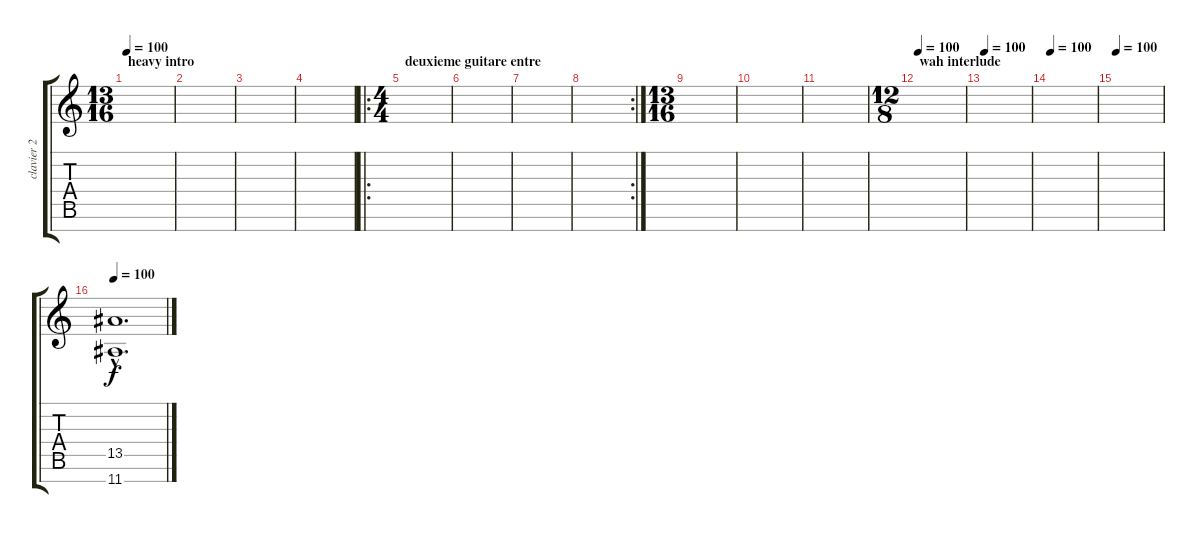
\track ("clavier 2" "clavier 2") {instrument distortionguitar}
\staff {score tabs}
\tuning (E4 B3 G3 D3 A2 E2 B1) {hide}
\ts (13 16)
\section ("" "heavy intro")
\tempo 100
\clef g2
\ks c
|
|
|
|
\ro
\ts (4 4)
\section ("" "deuxieme guitare entre")
|
|
|
\rc 2
|
\ts (13 16)
|
|
|
\ts (12 8)
\section ("" "wah interlude")
\tempo 100
|
\tempo 100
|
\tempo 100
|
\tempo 100
|
\tempo 100
(13.5{hac} 11.7{hac}).1{d instrument lead8bassandlead}
